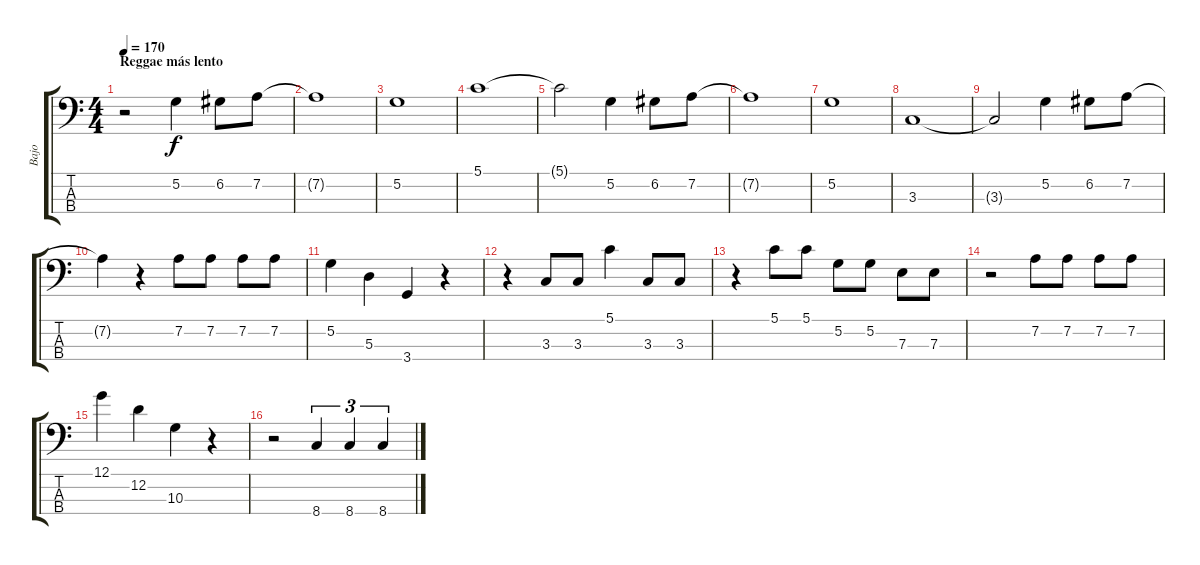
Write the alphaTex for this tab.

\track ("Bajo" "Bajo") {instrument electricbassfinger}
\staff {score tabs}
\tuning (G2 D2 A1 E1) {hide}
\ts (4 4)
\section ("" "Reggae más lento")
\tempo 170
\clef f4
\ks c
r.2{dy f instrument electricbassfinger} 5.2.4 6.2.8 7.2.8 |
7.2{t}.1 |
5.2.1 |
5.1.1 |
5.1{t}.2 5.2.4 6.2.8 7.2.8 |
7.2{t}.1 |
5.2.1 |
3.3.1 |
3.3{t}.2 5.2.4 6.2.8 7.2.8 |
7.2{t}.4 r.4 7.2.8 7.2.8 7.2.8 7.2.8 |
5.2.4 5.3.4 3.4.4 r.4 |
r.4 3.3.8 3.3.8 5.1.4 3.3.8 3.3.8 |
r.4 5.1.8 5.1.8 5.2.8 5.2.8 7.3.8 7.3.8 |
r.2 7.2.8 7.2.8 7.2.8 7.2.8 |
12.1.4 12.2.4 10.3.4 r.4 |
r.2 8.4.4{tu (3 2)} 8.4.4{tu (3 2)} 8.4.4{tu (3 2)}
